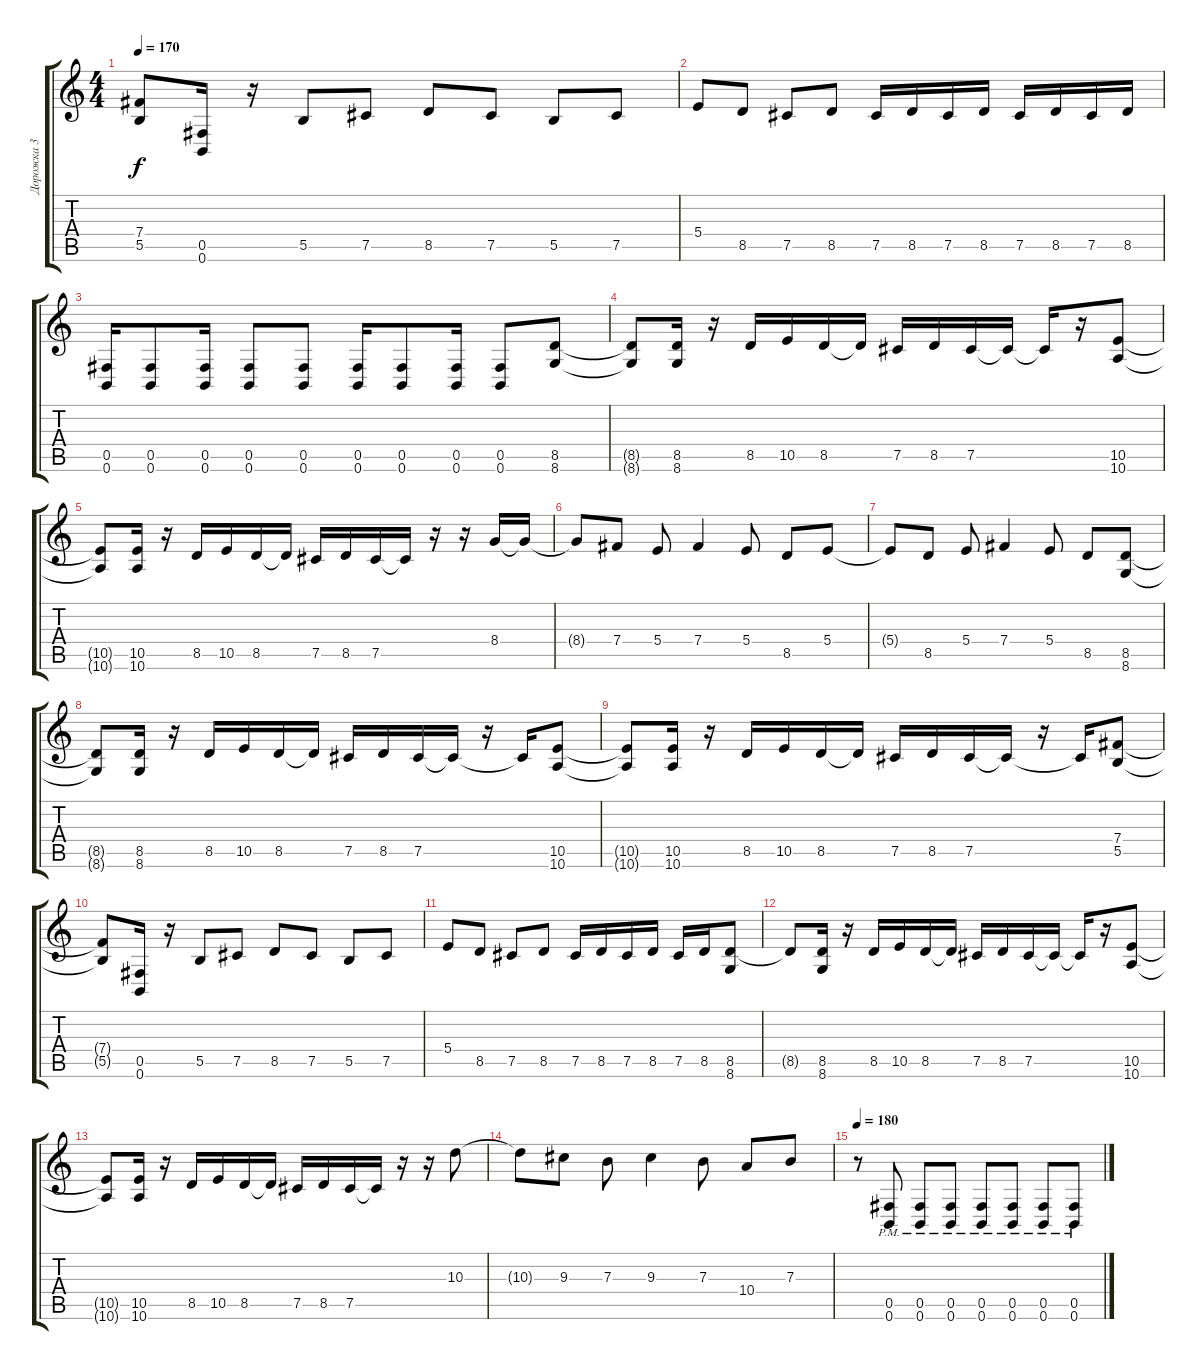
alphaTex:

\track ("Дорожка 3" "Дорожка 3") {instrument distortionguitar}
\staff {score tabs}
\tuning (Db4 Ab3 E3 B2 Gb2 B1) {hide}
\ts (4 4)
\tempo 170
\clef g2
\ks c
(7.4{t} 5.5{t}).8{dy f} (0.5 0.6).16 r.16 5.5.8 7.5.8 8.5.8 7.5.8 5.5.8 7.5.8 |
5.4.8 8.5.8 7.5.8 8.5.8 7.5.16 8.5.16 7.5.16 8.5.16 7.5.16 8.5.16 7.5.16 8.5.16 |
(0.5 0.6).16 (0.5 0.6).8 (0.5 0.6).16 (0.5 0.6).8 (0.5 0.6).8 (0.5 0.6).16 (0.5 0.6).8 (0.5 0.6).16 (0.5 0.6).8 (8.5 8.6).8 |
(8.5{t} 8.6{t}).8 (8.5 8.6).16 r.16 8.5.16 10.5.16 8.5.16 8.5{t}.16 7.5.16 8.5.16 7.5.16 7.5{t}.16 7.5{t}.16 r.16 (10.5 10.6).8 |
(10.5{t} 10.6{t}).8 (10.5 10.6).16 r.16 8.5.16 10.5.16 8.5.16 8.5{t}.16 7.5.16 8.5.16 7.5.16 7.5{t}.16 r.16 r.16 8.4.16 8.4{t}.16 |
8.4{t}.8 7.4.8 5.4.8 7.4.4 5.4.8 8.5.8 5.4.8 |
5.4{t}.8 8.5.8 5.4.8 7.4.4 5.4.8 8.5.8 (8.5 8.6).8 |
(8.5{t} 8.6{t}).8 (8.5 8.6).16 r.16 8.5.16 10.5.16 8.5.16 8.5{t}.16 7.5.16 8.5.16 7.5.16 7.5{t}.16 r.16 7.5{t}.16 (10.5 10.6).8 |
(10.5{t} 10.6{t}).8 (10.5 10.6).16 r.16 8.5.16 10.5.16 8.5.16 8.5{t}.16 7.5.16 8.5.16 7.5.16 7.5{t}.16 r.16 7.5{t}.16 (7.4 5.5).8 |
(7.4{t} 5.5{t}).8 (0.5 0.6).16 r.16 5.5.8 7.5.8 8.5.8 7.5.8 5.5.8 7.5.8 |
5.4.8 8.5.8 7.5.8 8.5.8 7.5.16 8.5.16 7.5.16 8.5.16 7.5.16 8.5.16 (8.5 8.6).8 |
8.5{t}.8 (8.5 8.6).16 r.16 8.5.16 10.5.16 8.5.16 8.5{t}.16 7.5.16 8.5.16 7.5.16 7.5{t}.16 7.5{t}.16 r.16 (10.5 10.6).8 |
(10.5{t} 10.6{t}).8 (10.5 10.6).16 r.16 8.5.16 10.5.16 8.5.16 8.5{t}.16 7.5.16 8.5.16 7.5.16 7.5{t}.16 r.16 r.16 10.3.8 |
10.3{t}.8 9.3.8 7.3.8 9.3.4 7.3.8 10.4.8 7.3.8 |
\tempo 180
r.8 (0.5{pm} 0.6{pm}).8 (0.5{pm} 0.6{pm}).8 (0.5{pm} 0.6{pm}).8 (0.5{pm} 0.6{pm}).8 (0.5{pm} 0.6{pm}).8 (0.5{pm} 0.6{pm}).8 (0.5{pm} 0.6{pm}).8
